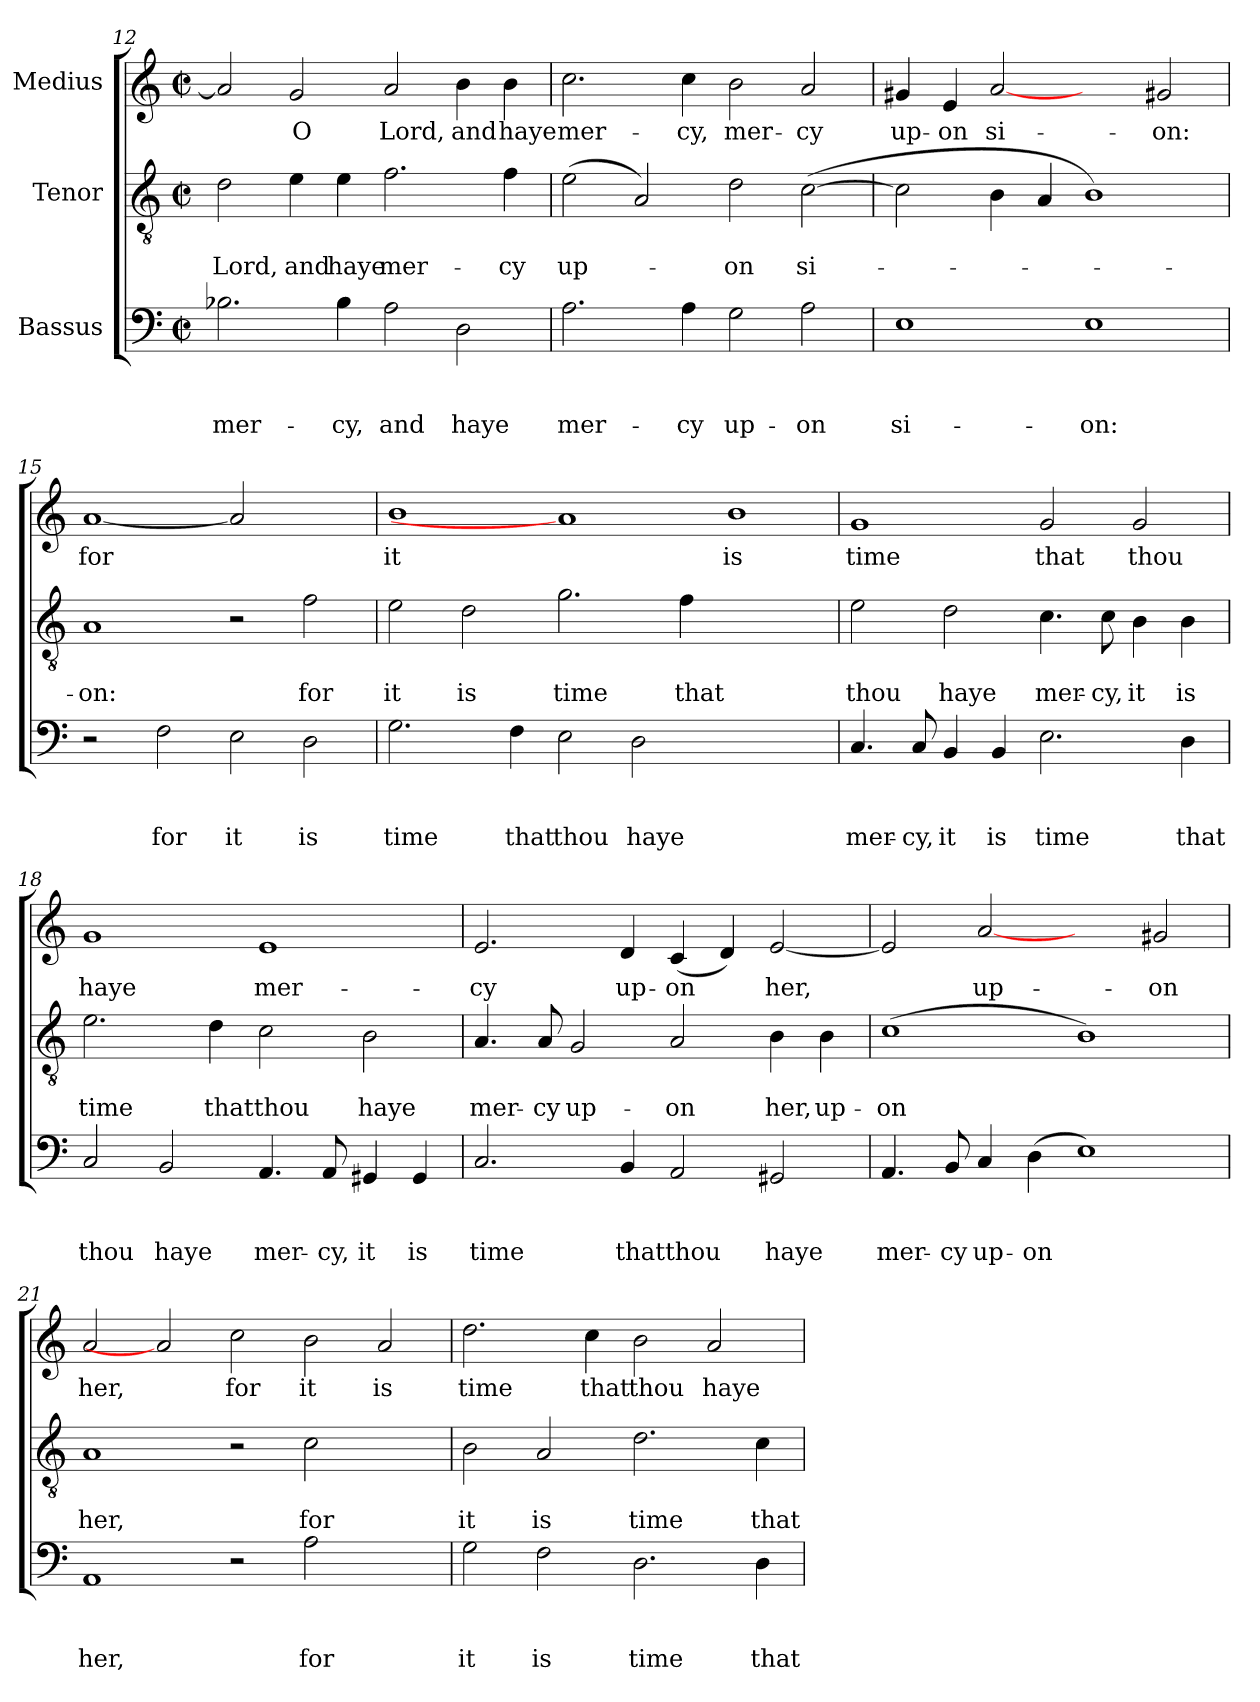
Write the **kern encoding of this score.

**kern	**text	**text	**text	**kern	**text	**text	**kern	**text
*part3	*part3	*part3	*part3	*part2	*part2	*part2	*part1	*part1
*staff3	*staff3	*staff3	*staff3	*staff2	*staff2	*staff2	*staff1	*staff1
*I"Bassus	*	*	*	*I"Tenor	*	*	*I"Medius	*
*clefF4	*	*	*	*clefGv2	*	*	*clefG2	*
*k[]	*	*	*	*k[]	*	*	*k[]	*
*C:	*	*	*	*C:	*	*	*C:	*
*M2/2	*	*	*	*M2/2	*	*	*M2/2	*
*met(c|)	*	*	*	*met(c|)	*	*	*met(c|)	*
=12	=12	=12	=12	=12	=12	=12	=12	=12
!	!	!	!LO:LY:b	!	!	!LO:LY:b	!	!
2.B-X\	.	.	mer-	2d\	.	Lord,	2a/]	.
!	!	!	!	!	!	!LO:LY:b	!	!LO:LY:b
.	.	.	.	4e\	.	and	2g/	O
!	!	!	!LO:LY:b	!	!	!LO:LY:b	!	!
4B-\	.	.	-cy,	4e\	.	haye	.	.
!	!	!	!LO:LY:b	!	!	!LO:LY:b	!	!LO:LY:b
2A\	.	.	and	2.f\	.	mer-	2a/	Lord,
!	!	!	!LO:LY:b	!	!	!	!	!LO:LY:b
2D\	.	.	haye	.	.	.	4b\	and
!	!	!	!	!	!	!LO:LY:b	!	!LO:LY:b
.	.	.	.	4f\	.	-cy	4b\	haye
!!LO:PB:g=z
=13	=13	=13	=13	=13	=13	=13	=13	=13
!	!	!	!LO:LY:b	!	!	!LO:LY:b	!	!LO:LY:b
2.A\	.	.	mer-	(>2e\	.	up-	2.cc\	mer-
.	.	.	.	2A/)	.	.	.	.
!	!	!	!LO:LY:b	!	!	!	!	!LO:LY:b
4A\	.	.	-cy	.	.	.	4cc\	-cy,
!	!	!	!LO:LY:b	!	!	!LO:LY:b	!	!LO:LY:b
2G\	.	.	up-	2d\	.	-on	2b\	mer-
!	!	!	!LO:LY:b	!	!	!LO:LY:b	!	!LO:LY:b
2A\	.	.	-on	(>[>2c\	.	si-	2a/	-cy
=14	=14	=14	=14	=14	=14	=14	=14	=14
!	!	!	!LO:LY:b	!	!	!	!	!LO:LY:b
1E	.	.	si-	2c\]	.	.	4g#X/	up-
!	!	!	!	!	!	!	!	!LO:LY:b:rj
.	.	.	.	.	.	.	4e/	-on
!	!	!	!	!	!	!	!	!LO:LY:b
.	.	.	.	4B\	.	.	[2a	si-
.	.	.	.	4A/	.	.	.	.
!	!	!	!LO:LY:b	!	!	!	!	!
1E	.	.	-on:	1B)	.	.	2ryy	.
!	!	!	!	!	!	!	!	!LO:LY:b
.	.	.	.	.	.	.	2g#X/	-on:
=15	=15	=15	=15	=15	=15	=15	=15	=15
!	!	!	!	!	!	!LO:LY:b	!	!LO:LY:b
2r	.	.	.	1A	.	-on:	[1a	for
!	!	!	!LO:LY:b	!	!	!	!	!
2F\	.	.	for	.	.	.	.	.
!	!	!	!LO:LY:b	!	!	!	!	!
2E\	.	.	it	2r	.	.	2a]	.
!	!	!	!LO:LY:b	!	!	!LO:LY:b	!	!
2D\	.	.	is	2f\	.	for	2ryy	.
=16	=16	=16	=16	=16	=16	=16	=16	=16
!	!	!	!LO:LY:b	!	!	!LO:LY:b	!	!LO:LY:b
2.G\	.	.	time	2e\	.	it	1b	it
!	!	!	!	!	!	!LO:LY:b	!	!
.	.	.	.	2d\	.	is	.	.
!	!	!	!LO:LY:b	!	!	!	!	!
4F\	.	.	that	.	.	.	.	.
!	!	!	!LO:LY:b	!	!	!LO:LY:b	!	!
2E\	.	.	thou	2.g\	.	time	1a]	.
!	!	!	!LO:LY:b	!	!	!	!	!
2D\	.	.	haye	.	.	.	.	.
!	!	!	!	!	!	!LO:LY:b	!	!
.	.	.	.	4f\	.	that	.	.
!	!	!	!	!	!	!	!	!LO:LY:b
1ryy	.	.	.	1ryy	.	.	1b	is
!!LO:LB:g=z
=17	=17	=17	=17	=17	=17	=17	=17	=17
!	!	!	!LO:LY:b	!	!	!LO:LY:b	!	!LO:LY:b
4.C/	.	.	mer-	2e\	.	thou	1g	time
!	!	!	!LO:LY:b	!	!	!	!	!
8C/	.	.	-cy,	.	.	.	.	.
!	!	!	!LO:LY:b	!	!	!LO:LY:b	!	!
4BB/	.	.	it	2d\	.	haye	.	.
!	!	!	!LO:LY:b	!	!	!	!	!
4BB/	.	.	is	.	.	.	.	.
!	!	!	!LO:LY:b	!	!	!LO:LY:b	!	!LO:LY:b
2.E\	.	.	time	4.c\	.	mer-	2g/	that
!	!	!	!	!	!	!LO:LY:b	!	!
.	.	.	.	8c\	.	-cy,	.	.
!	!	!	!	!	!	!LO:LY:b	!	!LO:LY:b
.	.	.	.	4B\	.	it	2g/	thou
!	!	!	!LO:LY:b	!	!	!LO:LY:b	!	!
4D\	.	.	that	4B\	.	is	.	.
=18	=18	=18	=18	=18	=18	=18	=18	=18
!	!	!	!LO:LY:b	!	!	!LO:LY:b	!	!LO:LY:b
2C/	.	.	thou	2.e\	.	time	1g	haye
!	!	!	!LO:LY:b	!	!	!	!	!
2BB/	.	.	haye	.	.	.	.	.
!	!	!	!	!	!	!LO:LY:b	!	!
.	.	.	.	4d\	.	that	.	.
!	!	!	!LO:LY:b	!	!	!LO:LY:b	!	!LO:LY:b
4.AA/	.	.	mer-	2c\	.	thou	1e	mer-
!	!	!	!LO:LY:b	!	!	!	!	!
8AA/	.	.	-cy,	.	.	.	.	.
!	!	!	!LO:LY:b	!	!	!LO:LY:b	!	!
4GG#X/	.	.	it	2B\	.	haye	.	.
!	!	!	!LO:LY:b	!	!	!	!	!
4GG#/	.	.	is	.	.	.	.	.
=19	=19	=19	=19	=19	=19	=19	=19	=19
!	!	!	!LO:LY:b	!	!	!LO:LY:b	!	!LO:LY:b
2.C/	.	.	time	4.A/	.	mer-	2.e/	-cy
!	!	!	!	!	!	!LO:LY:b	!	!
.	.	.	.	8A/	.	-cy	.	.
!	!	!	!	!	!	!LO:LY:b	!	!
.	.	.	.	2G/	.	up-	.	.
!	!	!	!LO:LY:b	!	!	!	!	!LO:LY:b
4BB/	.	.	that	.	.	.	4d/	up-
!	!	!	!LO:LY:b	!	!	!LO:LY:b	!	!LO:LY:b
2AA/	.	.	thou	2A/	.	-on	(<4c/	-on
.	.	.	.	.	.	.	4d/)	.
!	!	!	!LO:LY:b	!	!	!LO:LY:b	!	!LO:LY:b
2GG#X/	.	.	haye	4B\	.	her,	[<2e/	her,
!	!	!	!	!	!	!LO:LY:b	!	!
.	.	.	.	4B\	.	up-	.	.
!!LO:LB:g=z
=20	=20	=20	=20	=20	=20	=20	=20	=20
!	!	!	!LO:LY:b	!	!	!LO:LY:b	!	!
4.AA/	.	.	mer-	(>1c	.	-on	2e/]	.
!	!	!	!LO:LY:b	!	!	!	!	!
8BB/	.	.	-cy	.	.	.	.	.
!	!	!	!LO:LY:b	!	!	!	!	!LO:LY:b
4C/	.	.	up-	.	.	.	[2a	up-
!	!	!	!LO:LY:b	!	!	!	!	!
(>4D\	.	.	-on	.	.	.	.	.
1E)	.	.	.	1B)	.	.	2ryy	.
!	!	!	!	!	!	!	!	!LO:LY:b
.	.	.	.	.	.	.	2g#X/	-on
=21	=21	=21	=21	=21	=21	=21	=21	=21
!	!	!	!LO:LY:b	!	!	!LO:LY:b	!	!LO:LY:b
1AA	.	.	her,	1A	.	her,	2a/	her,
.	.	.	.	.	.	.	2a]	.
!	!	!	!	!	!	!	!	!LO:LY:b
2r	.	.	.	2r	.	.	2cc\	for
!	!	!	!LO:LY:b	!	!	!LO:LY:b	!	!LO:LY:b
2A\	.	.	for	2c\	.	for	2b\	it
!	!	!	!	!	!	!	!	!LO:LY:b
2ryy	.	.	.	2ryy	.	.	2a/	is
=22	=22	=22	=22	=22	=22	=22	=22	=22
!	!	!	!LO:LY:b	!	!	!LO:LY:b	!	!LO:LY:b
2G\	.	.	it	2B\	.	it	2.dd\	time
!	!	!	!LO:LY:b	!	!	!LO:LY:b	!	!
2F\	.	.	is	2A/	.	is	.	.
!	!	!	!	!	!	!	!	!LO:LY:b
.	.	.	.	.	.	.	4cc\	that
!	!	!	!LO:LY:b	!	!	!LO:LY:b	!	!LO:LY:b
2.D\	.	.	time	2.d\	.	time	2b\	thou
!	!	!	!	!	!	!	!	!LO:LY:b
.	.	.	.	.	.	.	2a/	haye
!	!	!	!LO:LY:b	!	!	!LO:LY:b	!	!
4D\	.	.	that	4c\	.	that	.	.
=	=	=	=	=	=	=	=	=
*-	*-	*-	*-	*-	*-	*-	*-	*-
